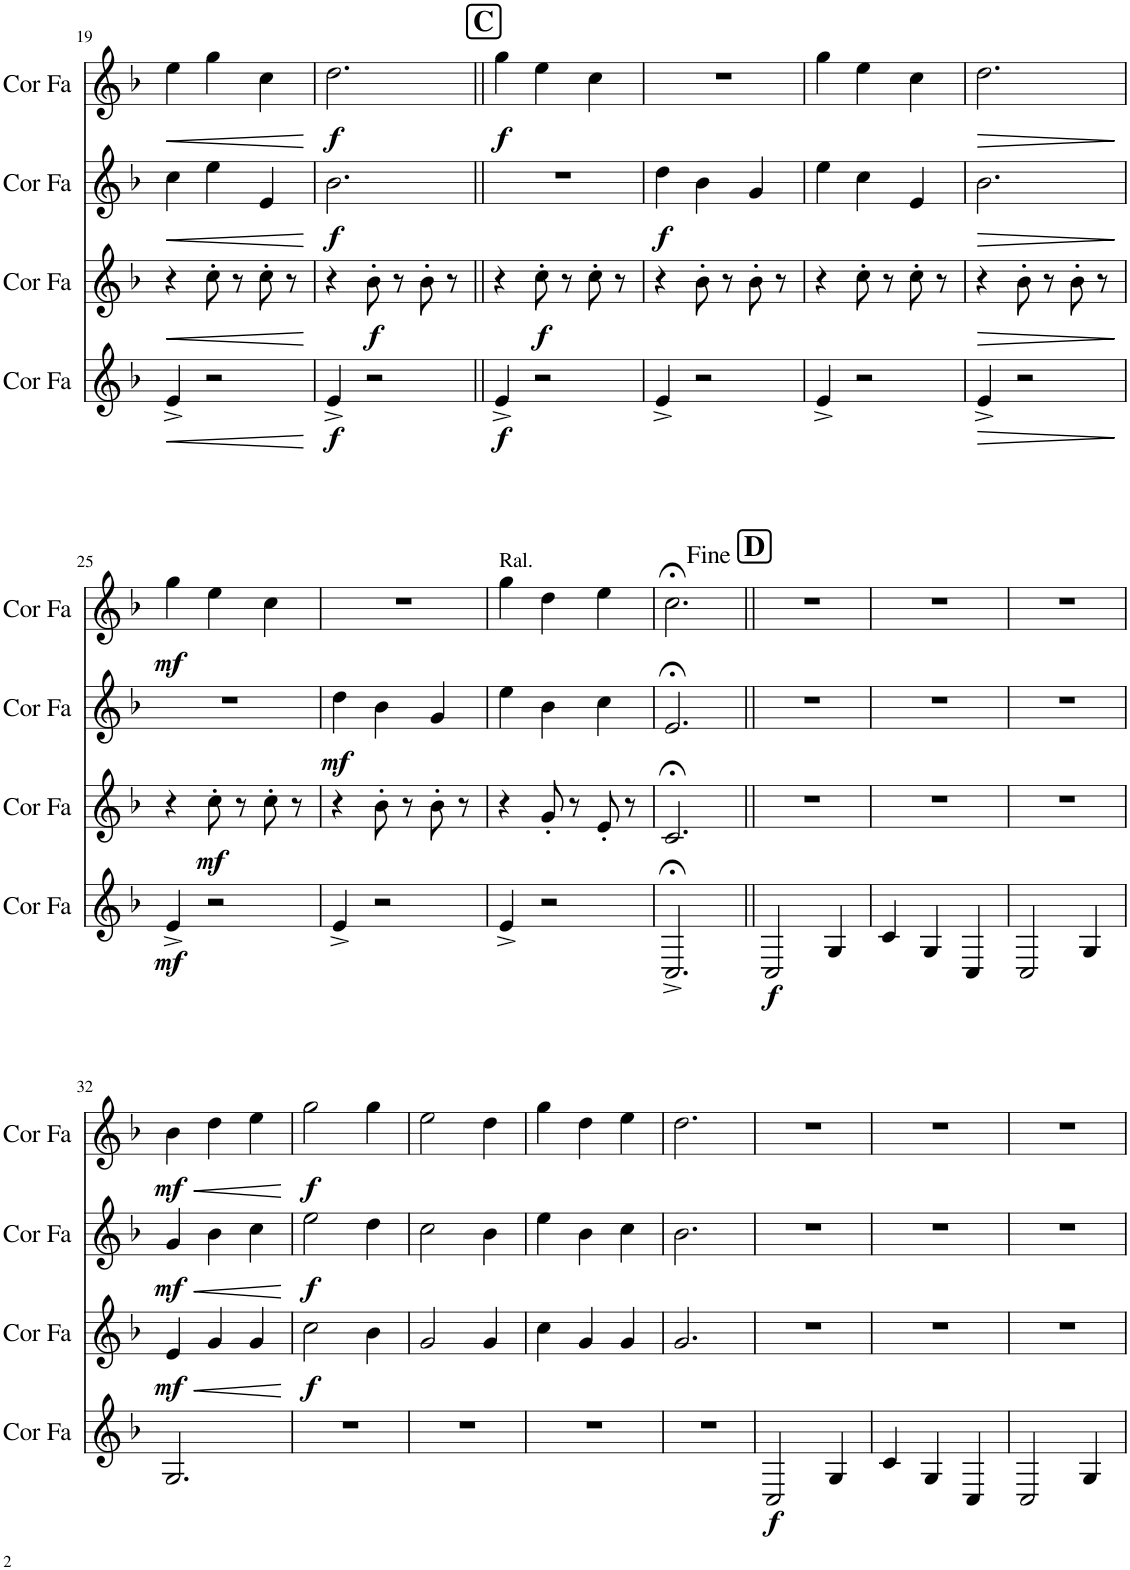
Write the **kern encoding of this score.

**kern	**dynam	**kern	**dynam	**kern	**dynam	**kern	**dynam
*part4	*part4	*part3	*part3	*part2	*part2	*part1	*part1
*staff4	*staff4	*staff3	*staff3	*staff2	*staff2	*staff1	*staff1
*I"Cor en Fa	*	*I"Cor en Fa	*	*I"Cor en Fa	*	*I"Cor en Fa	*
*I'Cor Fa	*	*I'Cor Fa	*	*I'Cor Fa	*	*I'Cor Fa	*
!!LO:PB:g=z
*clefG2	*	*clefG2	*	*clefG2	*	*clefG2	*
*Trd4c7	*	*Trd4c7	*	*Trd4c7	*	*Trd4c7	*
*k[b-]	*	*k[b-]	*	*k[b-]	*	*k[b-]	*
*M3/4	*	*M3/4	*	*M3/4	*	*M3/4	*
=19	=19	=19	=19	=19	=19	=19	=19
!	!LO:HP:b	!	!LO:HP:b	!	!LO:HP:b	!	!LO:HP:b
4e^/	<	4r	<	4cc\	<	4ee\	<
2r	.	8cc'\	.	4ee\	.	4gg\	.
.	.	8r	.	.	.	.	.
.	.	8cc'\	.	4e/	.	4cc\	.
.	.	8r	.	.	.	.	.
.	[	.	[	.	[	.	[
=20	=20	=20	=20	=20	=20	=20	=20
!	!LO:DY:b	!	!	!	!LO:DY:b	!	!LO:DY:b
4e^/	f	4r	.	2.b-\	f	2.dd\	f
!	!	!	!LO:DY:b	!	!	!	!
2r	.	8b-'\	f	.	.	.	.
.	.	8r	.	.	.	.	.
.	.	8b-'\	.	.	.	.	.
.	.	8r	.	.	.	.	.
!!LO:REH:place=s1:a:B:cj:fs=14:t=C
=21||	=21||	=21||	=21||	=21||	=21||	=21||	=21||
!	!LO:DY:b	!	!	!	!	!	!LO:DY:b
4e^/	f	4r	.	2.r	.	4gg\	f
!	!	!	!LO:DY:b	!	!	!	!
2r	.	8cc'\	f	.	.	4ee\	.
.	.	8r	.	.	.	.	.
.	.	8cc'\	.	.	.	4cc\	.
.	.	8r	.	.	.	.	.
=22	=22	=22	=22	=22	=22	=22	=22
!	!	!	!	!	!LO:DY:b	!	!
4e^/	.	4r	.	4dd\	f	2.r	.
2r	.	8b-'\	.	4b-\	.	.	.
.	.	8r	.	.	.	.	.
.	.	8b-'\	.	4g/	.	.	.
.	.	8r	.	.	.	.	.
=23	=23	=23	=23	=23	=23	=23	=23
4e^/	.	4r	.	4ee\	.	4gg\	.
2r	.	8cc'\	.	4cc\	.	4ee\	.
.	.	8r	.	.	.	.	.
.	.	8cc'\	.	4e/	.	4cc\	.
.	.	8r	.	.	.	.	.
=24	=24	=24	=24	=24	=24	=24	=24
!	!LO:HP:b	!	!LO:HP:b	!	!LO:HP:b	!	!LO:HP:b
4e^/	>	4r	>	2.b-\	>	2.dd\	>
2r	.	8b-'\	.	.	.	.	.
.	.	8r	.	.	.	.	.
.	.	8b-'\	.	.	.	.	.
.	.	8r	.	.	.	.	.
.	]	.	]	.	]	.	]
!!LO:LB:g=z
=25	=25	=25	=25	=25	=25	=25	=25
!	!LO:DY:b	!	!	!	!	!	!LO:DY:b
4e^/	mf	4r	.	2.r	.	4gg\	mf
!	!	!	!LO:DY:b	!	!	!	!
2r	.	8cc'\	mf	.	.	4ee\	.
.	.	8r	.	.	.	.	.
.	.	8cc'\	.	.	.	4cc\	.
.	.	8r	.	.	.	.	.
=26	=26	=26	=26	=26	=26	=26	=26
!	!	!	!	!	!LO:DY:b	!	!
4e^/	.	4r	.	4dd\	mf	2.r	.
2r	.	8b-'\	.	4b-\	.	.	.
.	.	8r	.	.	.	.	.
.	.	8b-'\	.	4g/	.	.	.
.	.	8r	.	.	.	.	.
=27	=27	=27	=27	=27	=27	=27	=27
!	!	!	!	!	!	!LO:TX:a:t=Ral.	!
4e^/	.	4r	.	4ee\	.	4gg\	.
2r	.	8g'/	.	4b-\	.	4dd\	.
.	.	8r	.	.	.	.	.
.	.	8e'/	.	4cc\	.	4ee\	.
.	.	8r	.	.	.	.	.
=28	=28	=28	=28	=28	=28	=28	=28
2.C;<^/	.	2.c;</	.	2.e;</	.	2.cc;<\	.
!!LO:REH:place=s1:a:B:cj:fs=14:t=D
=29||	=29||	=29||	=29||	=29||	=29||	=29||	=29||
!	!LO:DY:b	!	!	!	!	!	!
2C/	f	2.r	.	2.r	.	2.r	.
4G/	.	.	.	.	.	.	.
=30	=30	=30	=30	=30	=30	=30	=30
4c/	.	2.r	.	2.r	.	2.r	.
4G/	.	.	.	.	.	.	.
4C/	.	.	.	.	.	.	.
=31	=31	=31	=31	=31	=31	=31	=31
2C/	.	2.r	.	2.r	.	2.r	.
4G/	.	.	.	.	.	.	.
!!LO:LB:g=z
=32	=32	=32	=32	=32	=32	=32	=32
!	!	!	!LO:HP:b	!	!LO:HP:b	!	!LO:HP:b
!	!	!	!LO:DY:n=1:b	!	!LO:DY:n=1:b	!	!LO:DY:n=1:b
2.G/	.	4e/	< mf	4g/	< mf	4b-\	< mf
.	.	4g/	.	4b-\	.	4dd\	.
.	.	4g/	.	4cc\	.	4ee\	.
.	.	.	[	.	[	.	[
=33	=33	=33	=33	=33	=33	=33	=33
!	!	!	!LO:DY:b	!	!LO:DY:b	!	!LO:DY:b
2.r	.	2cc\	f	2ee\	f	2gg\	f
.	.	4b-\	.	4dd\	.	4gg\	.
=34	=34	=34	=34	=34	=34	=34	=34
2.r	.	2g/	.	2cc\	.	2ee\	.
.	.	4g/	.	4b-\	.	4dd\	.
=35	=35	=35	=35	=35	=35	=35	=35
2.r	.	4cc\	.	4ee\	.	4gg\	.
.	.	4g/	.	4b-\	.	4dd\	.
.	.	4g/	.	4cc\	.	4ee\	.
=36	=36	=36	=36	=36	=36	=36	=36
2.r	.	2.g/	.	2.b-\	.	2.dd\	.
=37	=37	=37	=37	=37	=37	=37	=37
!	!LO:DY:b	!	!	!	!	!	!
2C/	f	2.r	.	2.r	.	2.r	.
4G/	.	.	.	.	.	.	.
=38	=38	=38	=38	=38	=38	=38	=38
4c/	.	2.r	.	2.r	.	2.r	.
4G/	.	.	.	.	.	.	.
4C/	.	.	.	.	.	.	.
=39	=39	=39	=39	=39	=39	=39	=39
2C/	.	2.r	.	2.r	.	2.r	.
4G/	.	.	.	.	.	.	.
=	=	=	=	=	=	=	=
*-	*-	*-	*-	*-	*-	*-	*-
